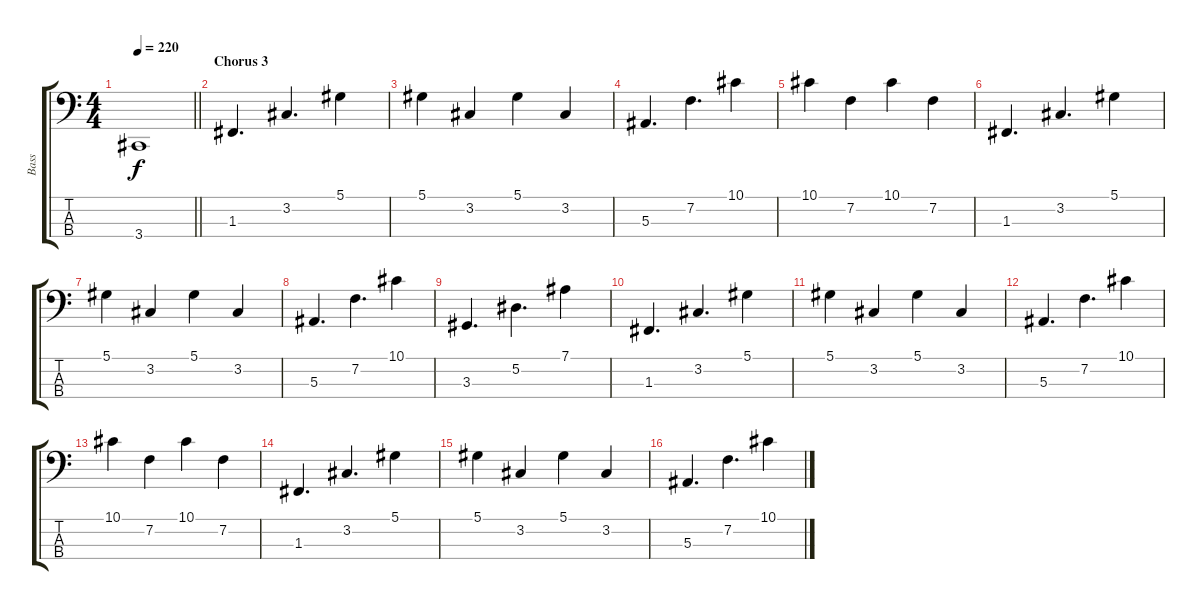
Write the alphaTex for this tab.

\track ("Bass" "Bass") {instrument electricbassfinger}
\staff {score tabs}
\tuning (Eb2 Bb1 F1 Bb0) {hide}
\ts (4 4)
\tempo 220
\clef f4
\barLineRight lightlight
\ks c
3.4.1{dy f} |
\section ("" "Chorus 3")
1.3.4{d} 3.2.4{d} 5.1.4 |
5.1.4 3.2.4 5.1.4 3.2.4 |
5.3.4{d} 7.2.4{d} 10.1.4 |
10.1.4 7.2.4 10.1.4 7.2.4 |
1.3.4{d} 3.2.4{d} 5.1.4 |
5.1.4 3.2.4 5.1.4 3.2.4 |
5.3.4{d} 7.2.4{d} 10.1.4 |
3.3.4{d} 5.2.4{d} 7.1.4 |
1.3.4{d} 3.2.4{d} 5.1.4 |
5.1.4 3.2.4 5.1.4 3.2.4 |
5.3.4{d} 7.2.4{d} 10.1.4 |
10.1.4 7.2.4 10.1.4 7.2.4 |
1.3.4{d} 3.2.4{d} 5.1.4 |
5.1.4 3.2.4 5.1.4 3.2.4 |
5.3.4{d} 7.2.4{d} 10.1.4
